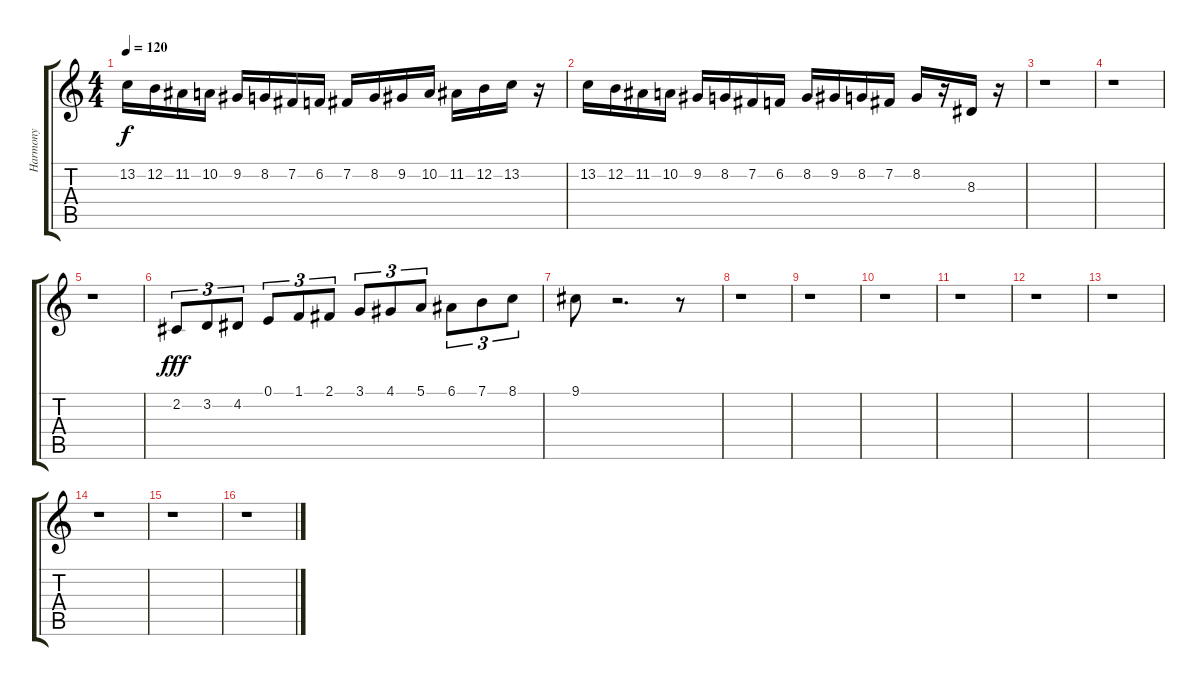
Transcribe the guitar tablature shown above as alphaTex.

\track ("Harmony" "Harmony") {instrument englishhorn}
\staff {score tabs}
\tuning (E4 B3 G3 D3 A2 E2) {hide}
\ts (4 4)
\tempo 120
\clef g2
\ks c
13.2.16{dy f} 12.2.16 11.2.16 10.2.16 9.2.16 8.2.16 7.2.16 6.2.16 7.2.16 8.2.16 9.2.16 10.2.16 11.2.16 12.2.16 13.2.16 r.16 |
13.2.16 12.2.16 11.2.16 10.2.16 9.2.16 8.2.16 7.2.16 6.2.16 8.2.16 9.2.16 8.2.16 7.2.16 8.2.16 r.16 8.3.16 r.16 |
r.1 |
r.1 |
r.1 |
2.2.8{tu (3 2) dy fff} 3.2.8{tu (3 2)} 4.2.8{tu (3 2)} 0.1.8{tu (3 2)} 1.1.8{tu (3 2)} 2.1.8{tu (3 2)} 3.1.8{tu (3 2)} 4.1.8{tu (3 2)} 5.1.8{tu (3 2)} 6.1.8{tu (3 2)} 7.1.8{tu (3 2)} 8.1.8{tu (3 2)} |
9.1.8 r.2{d} r.8 |
r.1 |
r.1 |
r.1 |
r.1 |
r.1 |
r.1 |
r.1 |
r.1 |
r.1
